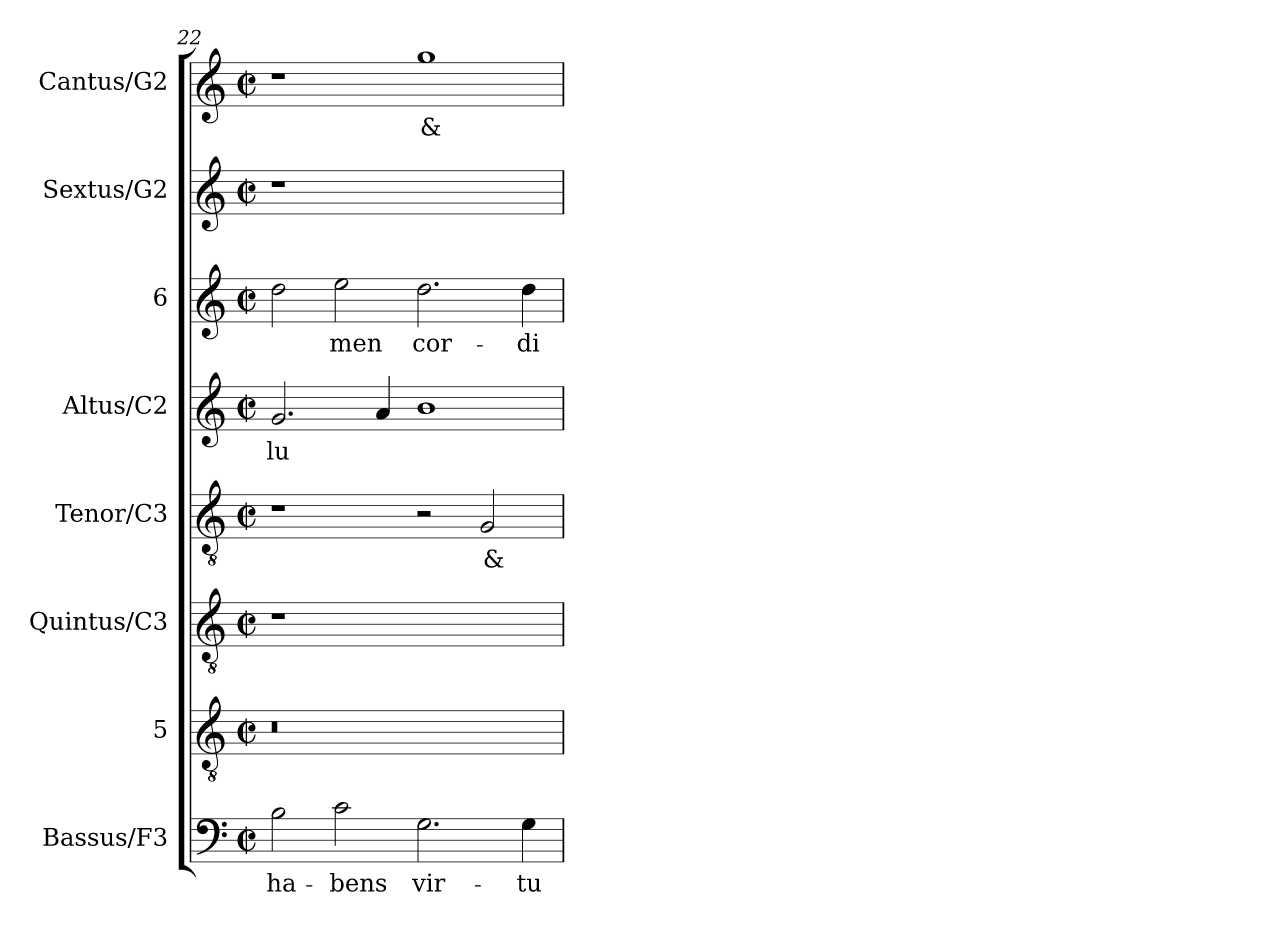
**kern	**text	**kern	**kern	**kern	**text	**kern	**text	**kern	**text	**kern	**kern	**text
*part8	*part8	*part7	*part6	*part5	*part5	*part4	*part4	*part3	*part3	*part2	*part1	*part1
*staff8	*staff8	*staff7	*staff6	*staff5	*staff5	*staff4	*staff4	*staff3	*staff3	*staff2	*staff1	*staff1
*I"Bassus/F3	*	*I"5	*I"Quintus/C3	*I"Tenor/C3	*	*I"Altus/C2	*	*I"6	*	*I"Sextus/G2	*I"Cantus/G2	*
*I'B	*	*	*	*I'T	*	*I'A	*	*	*	*	*I'C	*
*clefF4	*	*clefGv2	*clefGv2	*clefGv2	*	*clefG2	*	*clefG2	*	*clefG2	*clefG2	*
*k[]	*	*k[]	*k[]	*k[]	*	*k[]	*	*k[]	*	*k[]	*k[]	*
*C:	*	*C:	*C:	*C:	*	*C:	*	*C:	*	*C:	*C:	*
*M2/2	*	*M2/2	*M2/2	*M2/2	*	*M2/2	*	*M2/2	*	*M2/2	*M2/2	*
*met(c|)	*	*met(c|)	*met(c|)	*met(c|)	*	*met(c|)	*	*met(c|)	*	*met(c|)	*met(c|)	*
=22	=22	=22	=22	=22	=22	=22	=22	=22	=22	=22	=22	=22
!	!LO:LY:b:cj	!	!	!	!	!	!LO:LY:b:cj	!	!LO:LY:b:cj	!	!	!
2B\	ha-	0r	1r	1r	.	2.g/	lu-	2dd\	--	1r	1r	.
!	!LO:LY:b:cj	!	!	!	!	!	!	!	!LO:LY:b:cj	!	!	!
2c\	-bens	.	.	.	.	.	.	2ee\	-men	.	.	.
!	!	!	!	!	!	!	!LO:LY:b:cj	!	!	!	!	!
.	.	.	.	.	.	4a/	--	.	.	.	.	.
!	!LO:LY:b:cj	!	!	!	!	!	!LO:LY:b:cj	!	!LO:LY:b:cj	!	!	!LO:LY:b:cj
2.G\	vir-	.	1ryy	2r	.	1b	--	2.dd\	cor-	1ryy	1gg	&
!	!	!	!	!	!LO:LY:b:cj	!	!	!	!	!	!	!
.	.	.	.	2G/	&	.	.	.	.	.	.	.
!	!LO:LY:b:cj	!	!	!	!	!	!	!	!LO:LY:b:cj	!	!	!
4G\	-tu-	.	.	.	.	.	.	4dd\	-di-	.	.	.
=	=	=	=	=	=	=	=	=	=	=	=	=
*-	*-	*-	*-	*-	*-	*-	*-	*-	*-	*-	*-	*-
